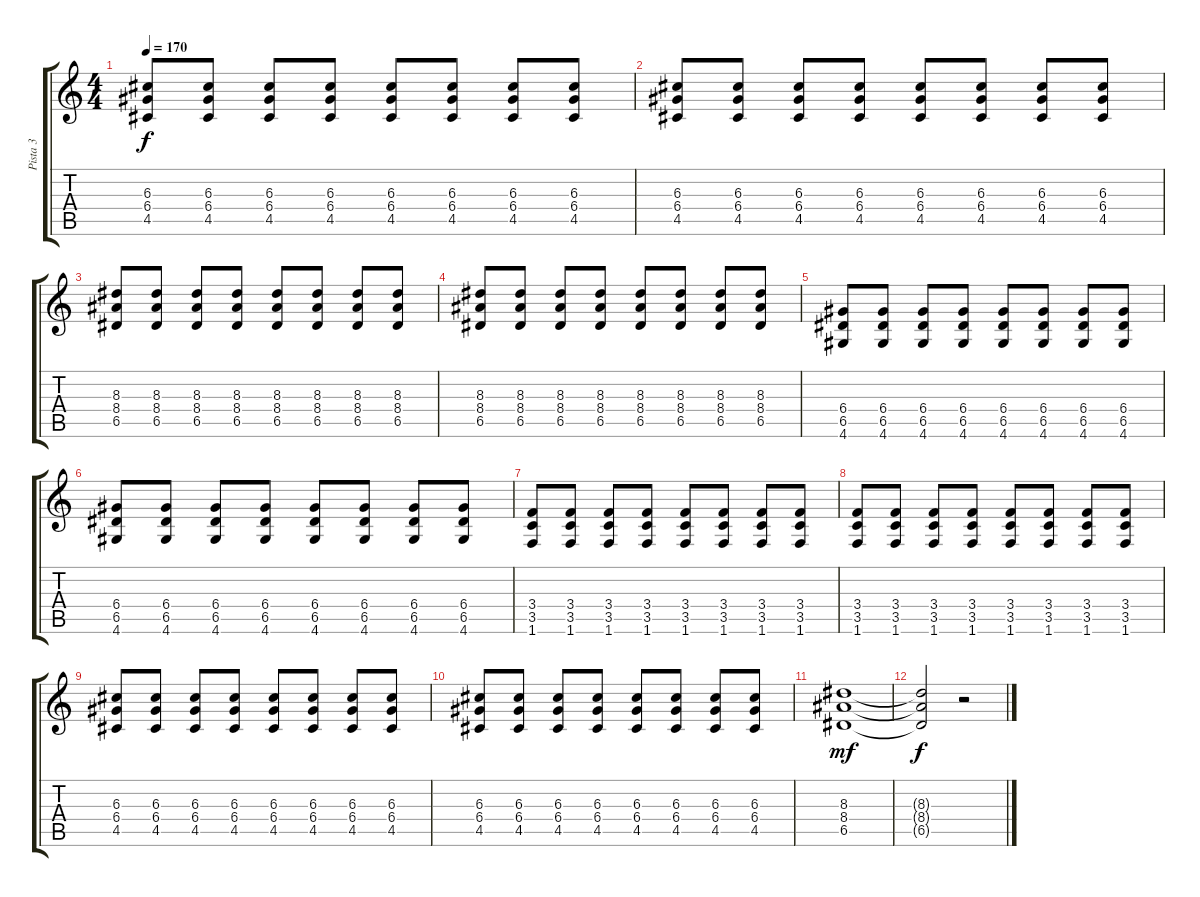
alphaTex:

\track ("Pista 3" "Pista 3") {instrument overdrivenguitar}
\staff {score tabs}
\tuning (E4 B3 G3 D3 A2 E2) {hide}
\ts (4 4)
\tempo 170
\clef g2
\ks c
(6.3 6.4 4.5).8{dy f} (6.3 6.4 4.5).8 (6.3 6.4 4.5).8 (6.3 6.4 4.5).8 (6.3 6.4 4.5).8 (6.3 6.4 4.5).8 (6.3 6.4 4.5).8 (6.3 6.4 4.5).8 |
(6.3 6.4 4.5).8 (6.3 6.4 4.5).8 (6.3 6.4 4.5).8 (6.3 6.4 4.5).8 (6.3 6.4 4.5).8 (6.3 6.4 4.5).8 (6.3 6.4 4.5).8 (6.3 6.4 4.5).8 |
(8.3 8.4 6.5).8 (8.3 8.4 6.5).8 (8.3 8.4 6.5).8 (8.3 8.4 6.5).8 (8.3 8.4 6.5).8 (8.3 8.4 6.5).8 (8.3 8.4 6.5).8 (8.3 8.4 6.5).8 |
(8.3 8.4 6.5).8 (8.3 8.4 6.5).8 (8.3 8.4 6.5).8 (8.3 8.4 6.5).8 (8.3 8.4 6.5).8 (8.3 8.4 6.5).8 (8.3 8.4 6.5).8 (8.3 8.4 6.5).8 |
(6.4 6.5 4.6).8 (6.4 6.5 4.6).8 (6.4 6.5 4.6).8 (6.4 6.5 4.6).8 (6.4 6.5 4.6).8 (6.4 6.5 4.6).8 (6.4 6.5 4.6).8 (6.4 6.5 4.6).8 |
(6.4 6.5 4.6).8 (6.4 6.5 4.6).8 (6.4 6.5 4.6).8 (6.4 6.5 4.6).8 (6.4 6.5 4.6).8 (6.4 6.5 4.6).8 (6.4 6.5 4.6).8 (6.4 6.5 4.6).8 |
(3.4 3.5 1.6).8 (3.4 3.5 1.6).8 (3.4 3.5 1.6).8 (3.4 3.5 1.6).8 (3.4 3.5 1.6).8 (3.4 3.5 1.6).8 (3.4 3.5 1.6).8 (3.4 3.5 1.6).8 |
(3.4 3.5 1.6).8 (3.4 3.5 1.6).8 (3.4 3.5 1.6).8 (3.4 3.5 1.6).8 (3.4 3.5 1.6).8 (3.4 3.5 1.6).8 (3.4 3.5 1.6).8 (3.4 3.5 1.6).8 |
(6.3 6.4 4.5).8 (6.3 6.4 4.5).8 (6.3 6.4 4.5).8 (6.3 6.4 4.5).8 (6.3 6.4 4.5).8 (6.3 6.4 4.5).8 (6.3 6.4 4.5).8 (6.3 6.4 4.5).8 |
(6.3 6.4 4.5).8 (6.3 6.4 4.5).8 (6.3 6.4 4.5).8 (6.3 6.4 4.5).8 (6.3 6.4 4.5).8 (6.3 6.4 4.5).8 (6.3 6.4 4.5).8 (6.3 6.4 4.5).8 |
(8.3 8.4 6.5).1{dy mf} |
(8.3{t} 8.4{t} 6.5{t}).2{dy f} r.2
